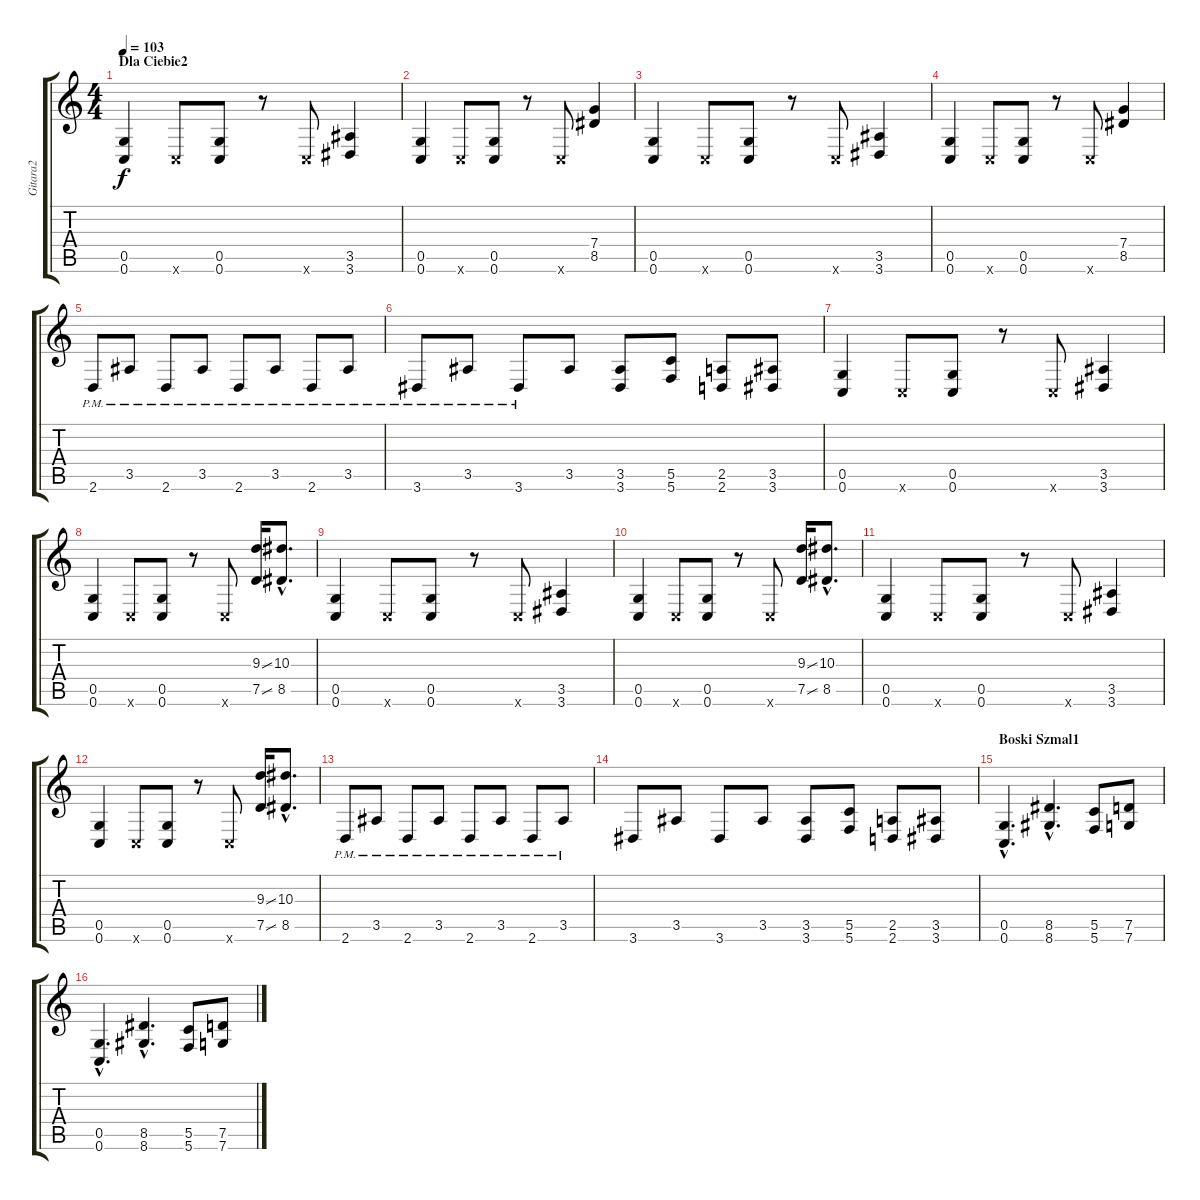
\track ("Gitara2" "Gitara2") {instrument distortionguitar}
\staff {score tabs}
\tuning (D4 A3 F3 C3 G2 C2) {hide}
\ts (4 4)
\section ("" "Dla Ciebie2")
\tempo 103
\clef g2
\ks c
(0.5 0.6).4{dy f volume 16 balance 14 instrument distortionguitar} 0.6{x}.8 (0.5 0.6).8 r.8 0.6{x}.8 (3.5 3.6).4 |
(0.5 0.6).4 0.6{x}.8 (0.5 0.6).8 r.8 0.6{x}.8 (7.4 8.5).4 |
(0.5 0.6).4 0.6{x}.8 (0.5 0.6).8 r.8 0.6{x}.8 (3.5 3.6).4 |
(0.5 0.6).4 0.6{x}.8 (0.5 0.6).8 r.8 0.6{x}.8 (7.4 8.5).4 |
2.6{pm}.8 3.5{pm}.8 2.6{pm}.8 3.5{pm}.8 2.6{pm}.8 3.5{pm}.8 2.6{pm}.8 3.5{pm}.8 |
3.6{pm}.8 3.5{pm}.8 3.6{pm}.8 3.5.8 (3.5 3.6).8 (5.5 5.6).8 (2.5 2.6).8 (3.5 3.6).8 |
(0.5 0.6).4 0.6{x}.8 (0.5 0.6).8 r.8 0.6{x}.8 (3.5 3.6).4 |
(0.5 0.6).4 0.6{x}.8 (0.5 0.6).8 r.8 0.6{x}.8 (9.3{ss} 7.5{ss}).16 (10.3{hac} 8.5{hac}).8{d} |
(0.5 0.6).4{volume 16 balance 14 instrument distortionguitar} 0.6{x}.8 (0.5 0.6).8 r.8 0.6{x}.8 (3.5 3.6).4 |
(0.5 0.6).4 0.6{x}.8 (0.5 0.6).8 r.8 0.6{x}.8 (9.3{ss} 7.5{ss}).16 (10.3{hac} 8.5{hac}).8{d} |
(0.5 0.6).4 0.6{x}.8 (0.5 0.6).8 r.8 0.6{x}.8 (3.5 3.6).4 |
(0.5 0.6).4 0.6{x}.8 (0.5 0.6).8 r.8 0.6{x}.8 (9.3{ss} 7.5{ss}).16 (10.3{hac} 8.5{hac}).8{d} |
2.6{pm}.8 3.5{pm}.8 2.6{pm}.8 3.5{pm}.8 2.6{pm}.8 3.5{pm}.8 2.6{pm}.8 3.5{pm}.8 |
3.6.8 3.5.8 3.6.8 3.5.8 (3.5 3.6).8 (5.5 5.6).8 (2.5 2.6).8 (3.5 3.6).8 |
\section ("" "Boski Szmal1")
(0.5{hac} 0.6{hac}).4{d} (8.5{hac} 8.6{hac}).4{d} (5.5 5.6).8 (7.5 7.6).8 |
(0.5{hac} 0.6{hac}).4{d} (8.5{hac} 8.6{hac}).4{d} (5.5 5.6).8 (7.5 7.6).8
